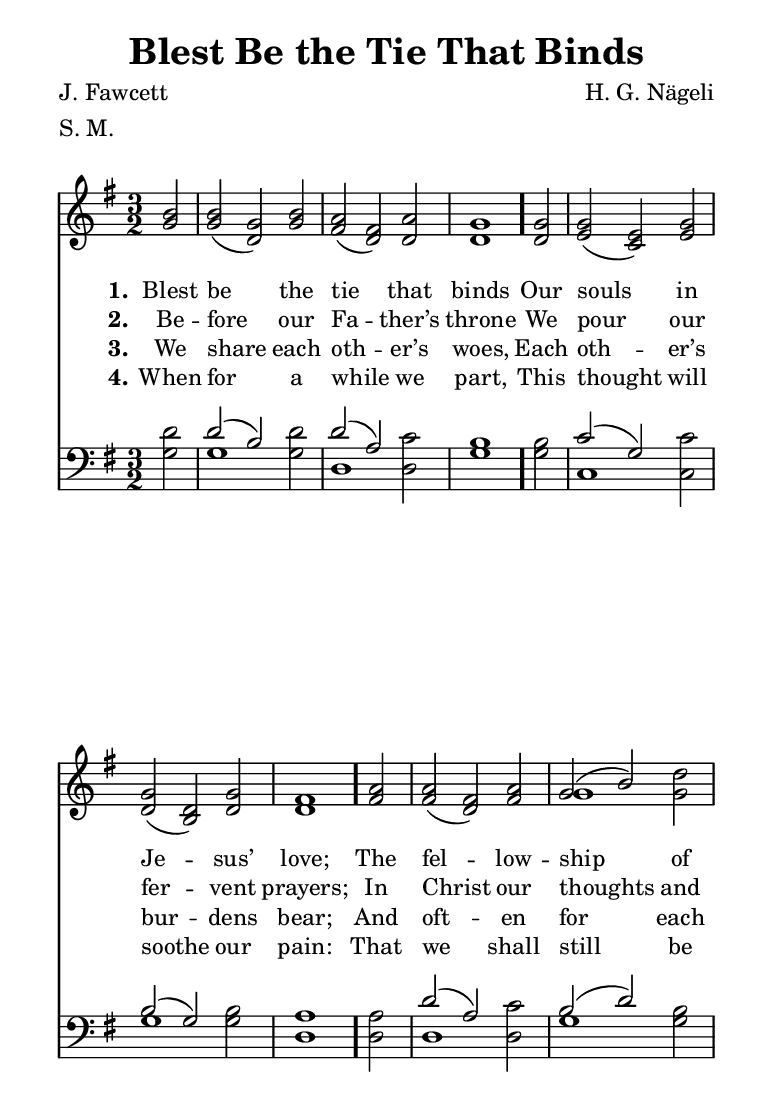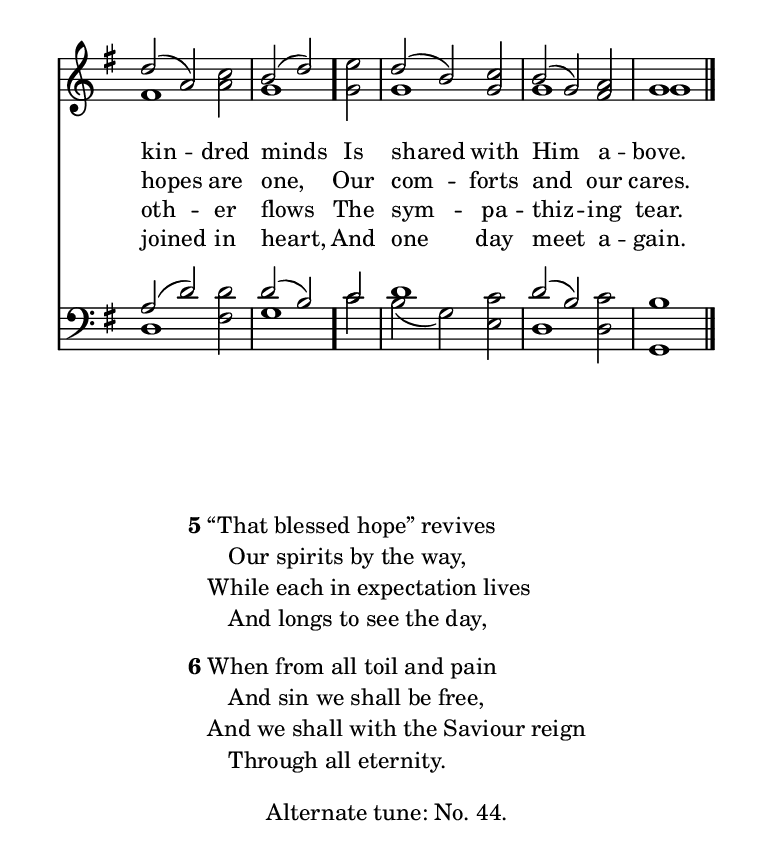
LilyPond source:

\include "common/global.ily"
\paper {
  \include "common/paper.ily"
  ragged-last-bottom = ##t
  system-count = #(cond (is-eogsized 2) (#t #f))
}

\header{
  hymnnumber = "169"
  title = "Blest Be the Tie That Binds"
  tunename = "Dennis"
  meter = "S. M."
  poet = "J. Fawcett"
  composer = "H. G. Nägeli"
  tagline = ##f
}

global = {
  \include "common/overrides.ily"
  \override Staff.TimeSignature.style = #'numbered
  \time 3/2
  \override Score.MetronomeMark.transparent = ##t % hide all fermata changes too
  \tempo 2=80
  \key g \major
  \partial 2
  \autoBeamOff
}

notesSoprano = {
\global
\relative c'' {

  b2 | b( g) b | a( fis) a | g1
  g2 | g( e) g | g( d) g | fis1 \eogbreak
  a2 | a( fis) a | g( b) d | d( a) c | b( d)
  e2 | d( b) c | b( g) a | g1

  \bar "|."

}
}

notesAlto = {
\global
\relative e' {

  g2 | g( d) g | fis( d) d | d1
  d2 | e( c) e | d( b) d | d1
  fis2 | fis( d) fis | g1 g2 | fis1 a2 | g1
  g2 | g1 g2 | g1 fis2 | g1

}
}

notesTenor = {
\global
\relative a {

  d2 | d( b) d | d( a) c | b1
  b2 | c( g) c | b( g) b | a1
  a2 | d( a) c | b( d) b | a( d) d | d( b)
  c2 | d1 c2 | d( b) c | b1

}
}

notesBass = {
\global
\relative f {

  g2 | g1 g2 | d1 d2 | g1
  g2 | c,1 c2 | g'1 g2 | d1
  d2 | d1 d2 | g1 g2 | d1 fis2 | g1
  c2 | b( g) e | d1 d2 | g,1

}
}

wordsA = \lyricmode {
\set stanza = "1."

Blest be the tie that binds \bar "."
Our souls in Je -- sus’ love; \bar "."
The fel -- low -- ship of kin -- dred minds \bar "."
Is shared with Him a -- bove. \bar "."

}

wordsB = \lyricmode {
\set stanza = "2."

Be -- fore our Fa -- ther’s throne
We pour our fer -- vent prayers;
In Christ our thoughts and hopes are one,
Our com -- forts and our cares.

}

wordsC = \lyricmode {
\set stanza = "3."

We share each oth -- er’s woes,
Each oth -- er’s bur -- dens bear;
And oft -- en for each oth -- er flows
The sym -- pa -- thiz -- ing tear.

}

wordsD = \lyricmode {
\set stanza = "4."

When for a while we part,
This thought will soothe our pain:
That we shall still be joined in heart,
And one day meet a -- gain.

}

wordsE = \markuplist {

\line { “That blessed hope” revives }
\line { { \hspace #2 } Our spirits by the way, }
\line { While each in expectation lives }
\line { { \hspace #2 } And longs to see the day, }

}

wordsF = \markuplist {

\line { When from all toil and pain }
\line { { \hspace #2 } And sin we shall be free, }
\line { And we shall with the Saviour reign }
\line { { \hspace #2 } Through all eternity. }

}

\score {
  \context ChoirStaff <<
    \context Staff = upper <<
      \set Staff.autoBeaming = ##f
      \set ChoirStaff.systemStartDelimiter = #'SystemStartBar
      \set ChoirStaff.printPartCombineTexts = ##f
      \partcombine #'(2 . 11) \notesSoprano \notesAlto
      \context NullVoice = sopranos { \voiceOne << \notesSoprano >> }
      \context Lyrics = one   \lyricsto sopranos \wordsA
      \context Lyrics = two   \lyricsto sopranos \wordsB
      \context Lyrics = three \lyricsto sopranos \wordsC
      \context Lyrics = four  \lyricsto sopranos \wordsD
    >>
    \context Staff = men <<
      \set Staff.autoBeaming = ##f
      \clef bass
      \set ChoirStaff.printPartCombineTexts = ##f
      \partcombine #'(2 . 11) \notesTenor \notesBass
    >>
  >>
  \layout {
    \include "common/layout.ily"
  }
  #(cond ((ly:get-option 'eog-midi-permitted) #{ \midi{
    \include "common/midi.ily"
  } #}))
}

\markup { \column {
  \fill-line { \vcenter \column {
    \vspace #1
    \line{ \bold 5 \column { \wordsE } } \combine \null \vspace #0.4
    \line{ \bold 6 \column { \wordsF } }
    \vspace #1
  } }
  \fill-line { \line { Alternate tune: No. 44. } }
} }

\version "2.19.49"  % necessary for upgrading to future LilyPond versions.

% vi:set et ts=2 sw=2 ai nocindent syntax=lilypond:
